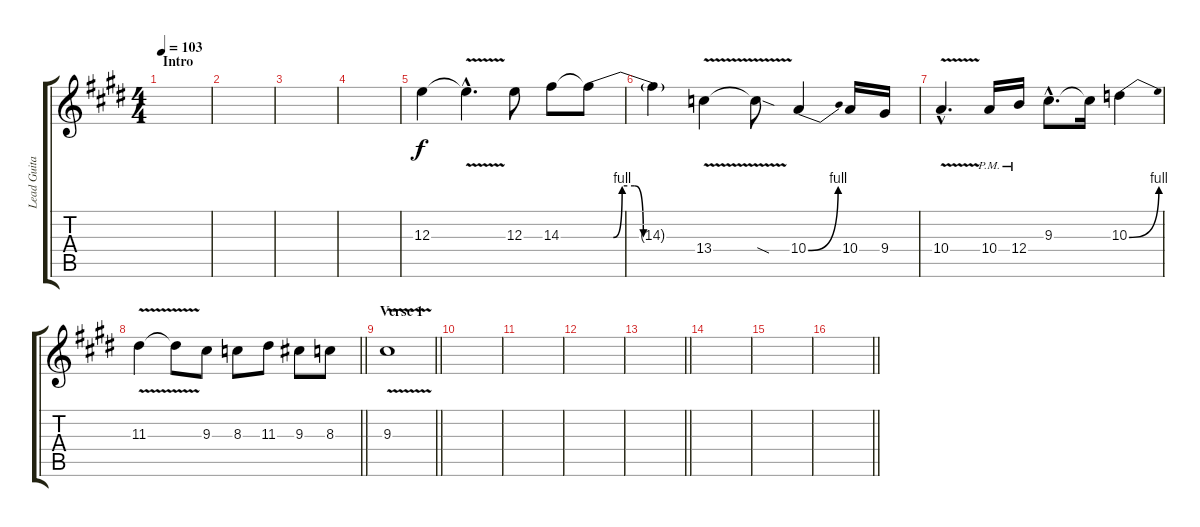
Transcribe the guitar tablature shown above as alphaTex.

\track ("Lead Guitar 2" "Lead Guita") {instrument distortionguitar}
\staff {score tabs}
\tuning (Db4 Ab3 E3 B2 Gb2 Db2) {hide}
\ts (4 4)
\section ("" "Intro")
\tempo 103
\clef g2
\ks c#minor
|
|
|
|
12.3.4{balance 8} 12.3{v hac t}.4{d} 12.3.8 14.3.8 14.3{be (custom 0 0 10 0 13 0 18 4 25 4 30 0 45 0 60 0) t}.8 |
14.3{t}.4 13.4{v}.4 13.4{sod t}.8 10.4{be (bend 0 0 60 4)}.4 10.4.16 9.4.16 |
10.4{v hac}.4{d} 10.4{pm}.16 12.4{pm}.16 9.3{hac}.8{d} 9.3{t}.16 10.3{be (bend 0 0 60 4)}.4 |
\barLineRight lightlight
11.3{v}.4 11.3{t}.8 9.3.8 8.3.8 11.3.8 9.3.8 8.3.8 |
\section ("" "Verse 1")
\barLineRight lightlight
9.3{v}.1 |
|
|
|
\barLineRight lightlight
|
|
|
\barLineRight lightlight
